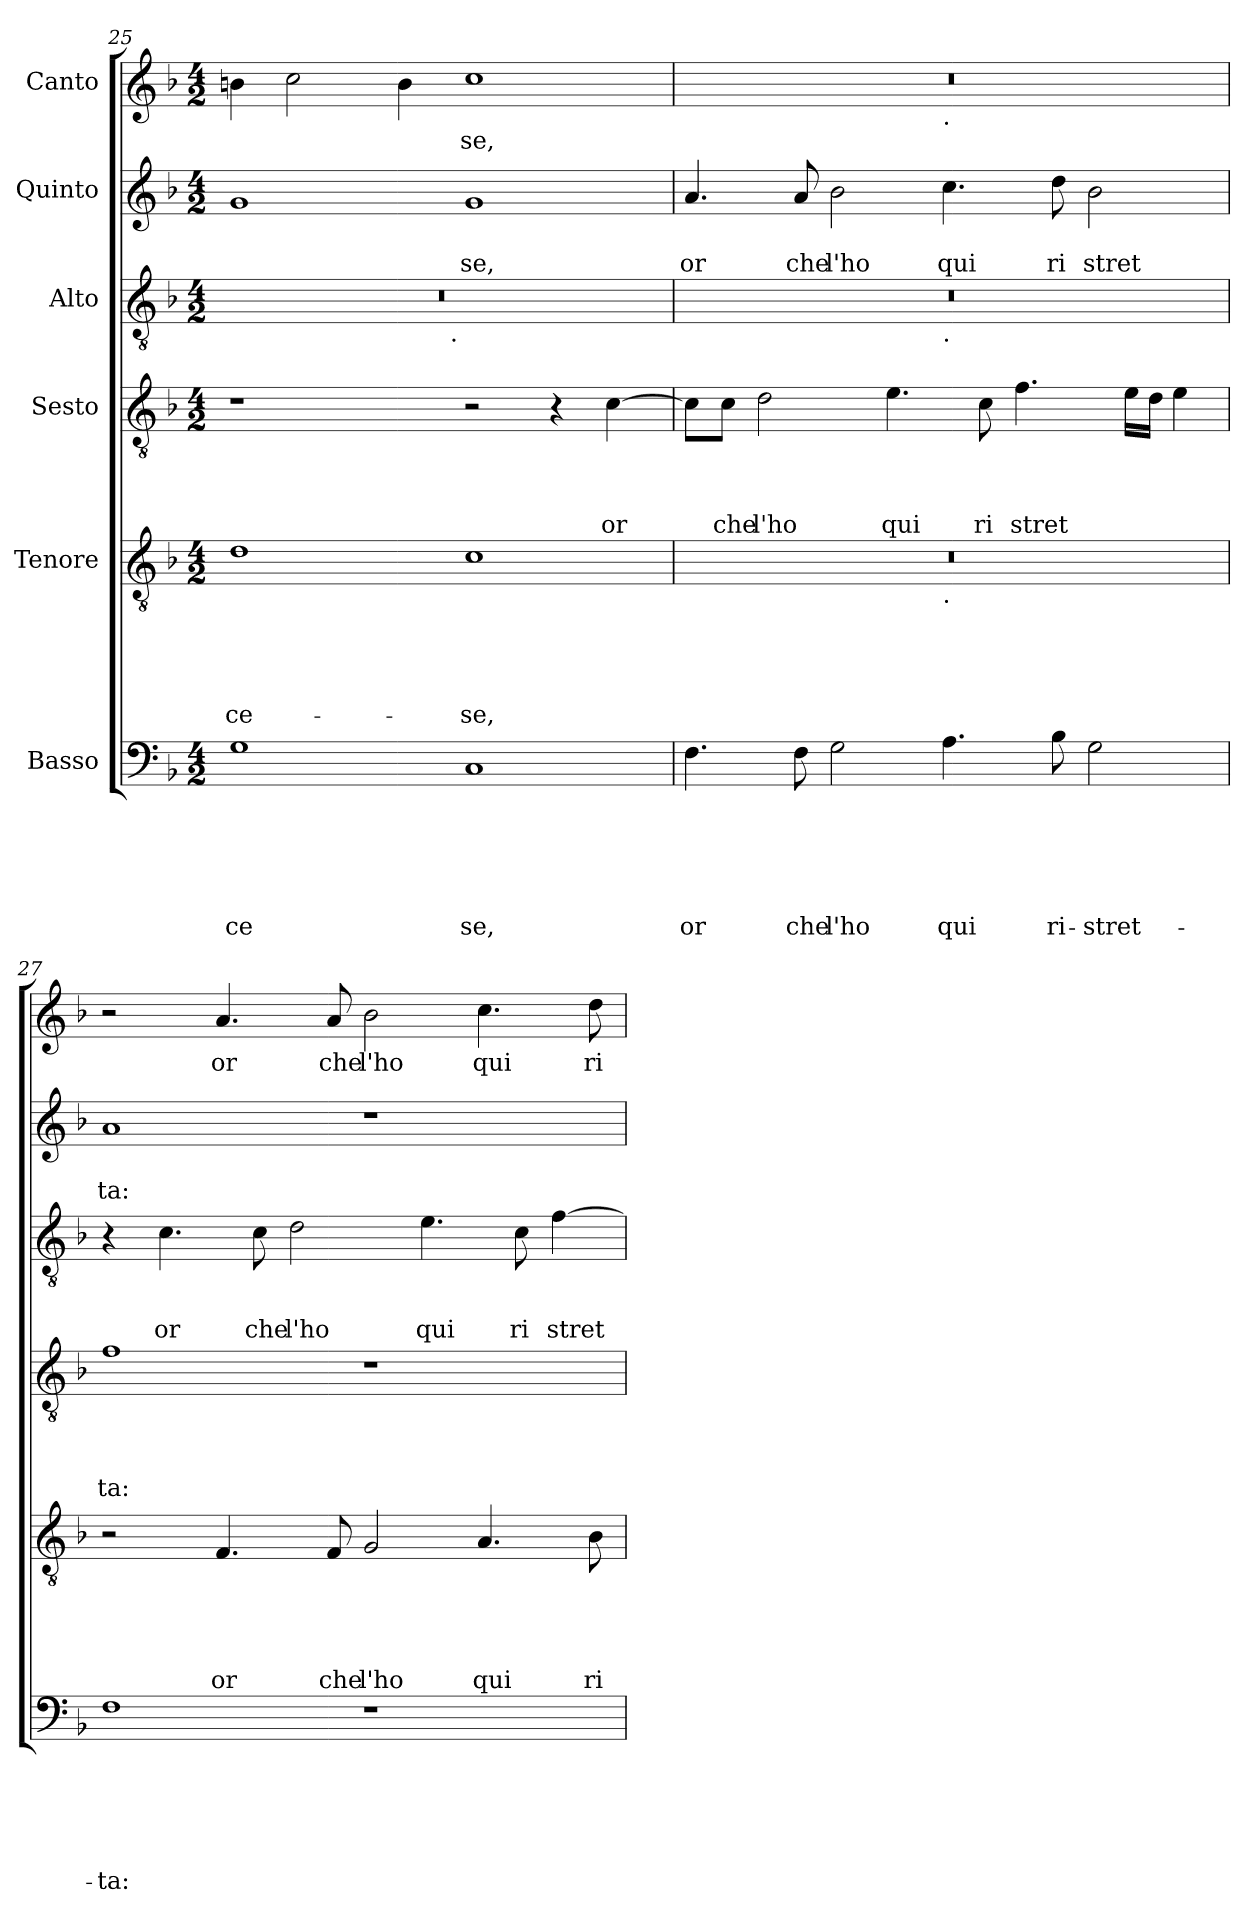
**kern	**text	**text	**text	**text	**text	**text	**kern	**text	**text	**text	**text	**text	**kern	**text	**text	**text	**text	**kern	**text	**text	**text	**kern	**text	**text	**kern	**text
*part6	*part6	*part6	*part6	*part6	*part6	*part6	*part5	*part5	*part5	*part5	*part5	*part5	*part4	*part4	*part4	*part4	*part4	*part3	*part3	*part3	*part3	*part2	*part2	*part2	*part1	*part1
*staff6	*staff6	*staff6	*staff6	*staff6	*staff6	*staff6	*staff5	*staff5	*staff5	*staff5	*staff5	*staff5	*staff4	*staff4	*staff4	*staff4	*staff4	*staff3	*staff3	*staff3	*staff3	*staff2	*staff2	*staff2	*staff1	*staff1
*I"Basso	*	*	*	*	*	*	*I"Tenore	*	*	*	*	*	*I"Sesto	*	*	*	*	*I"Alto	*	*	*	*I"Quinto	*	*	*I"Canto	*
*clefF4	*	*	*	*	*	*	*clefGv2	*	*	*	*	*	*clefGv2	*	*	*	*	*clefGv2	*	*	*	*clefG2	*	*	*clefG2	*
*k[b-]	*	*	*	*	*	*	*k[b-]	*	*	*	*	*	*k[b-]	*	*	*	*	*k[b-]	*	*	*	*k[b-]	*	*	*k[b-]	*
*F:	*	*	*	*	*	*	*F:	*	*	*	*	*	*F:	*	*	*	*	*F:	*	*	*	*F:	*	*	*F:	*
*M4/2	*	*	*	*	*	*	*M4/2	*	*	*	*	*	*M4/2	*	*	*	*	*M4/2	*	*	*	*M4/2	*	*	*M4/2	*
=25	=25	=25	=25	=25	=25	=25	=25	=25	=25	=25	=25	=25	=25	=25	=25	=25	=25	=25	=25	=25	=25	=25	=25	=25	=25	=25
!	!	!	!	!	!	!LO:LY:b	!	!	!	!	!	!LO:LY:b	!	!	!	!	!	!	!	!	!	!	!	!	!	!
*	*	*	*	*	*	*	*	*	*	*	*	*	*	*	*	*	*	*^	*	*	*	*	*	*	*	*
1G	.	.	.	.	.	ce	1d	.	.	.	.	-ce-	1r	.	.	.	.	0r	2ryy	.	.	.	1g	.	.	4bn\	.
.	.	.	.	.	.	.	.	.	.	.	.	.	.	.	.	.	.	.	.	.	.	.	.	.	.	2cc\	.
.	.	.	.	.	.	.	.	.	.	.	.	.	.	.	.	.	.	.	4...ryy	.	.	.	.	.	.	.	.
.	.	.	.	.	.	.	.	.	.	.	.	.	.	.	.	.	.	.	.	.	.	.	.	.	.	4b\	.
!	!	!	!	!	!	!	!	!	!	!	!	!	!	!	!	!	!	!	!LO:TX:b:t=.	!	!	!	!	!	!	!	!
.	.	.	.	.	.	.	.	.	.	.	.	.	.	.	.	.	.	.	1ryy	.	.	.	.	.	.	.	.
!	!	!	!	!	!	!LO:LY:b	!	!	!	!	!	!LO:LY:b	!	!	!	!	!	!	!	!	!	!	!	!	!LO:LY:b	!	!LO:LY:b
1C	.	.	.	.	.	se,	1c	.	.	.	.	-se,	2r	.	.	.	.	.	.	.	.	.	1g	.	-se,	1cc	se,
.	.	.	.	.	.	.	.	.	.	.	.	.	4r	.	.	.	.	.	.	.	.	.	.	.	.	.	.
!	!	!	!	!	!	!	!	!	!	!	!	!	!	!	!	!	!LO:LY:b	!	!	!	!	!	!	!	!	!	!
.	.	.	.	.	.	.	.	.	.	.	.	.	[>4c\	.	.	.	or	.	.	.	.	.	.	.	.	.	.
.	.	.	.	.	.	.	.	.	.	.	.	.	.	.	.	.	.	.	32ryy	.	.	.	.	.	.	.	.
!!LO:LB:g=z
=26	=26	=26	=26	=26	=26	=26	=26	=26	=26	=26	=26	=26	=26	=26	=26	=26	=26	=26	=26	=26	=26	=26	=26	=26	=26	=26	=26
!	!	!	!	!	!	!LO:LY:b	!	!	!	!	!	!	!	!	!	!	!	!	!	!	!	!	!	!	!LO:LY:b	!	!
*	*	*	*	*	*	*	*^	*	*	*	*	*	*	*	*	*	*	*	*	*	*	*	*	*	*	*^	*
4.F\	.	.	.	.	.	or	0r	1ryy	.	.	.	.	.	8c\L]	.	.	.	.	0r	1ryy	.	.	.	4.a/	.	or	0r	1ryy	.
!	!	!	!	!	!	!	!	!	!	!	!	!	!	!	!	!	!	!LO:LY:b	!	!	!	!	!	!	!	!	!	!	!
.	.	.	.	.	.	.	.	.	.	.	.	.	.	8c\J	.	.	.	che	.	.	.	.	.	.	.	.	.	.	.
!	!	!	!	!	!	!	!	!	!	!	!	!	!	!	!	!	!	!LO:LY:b	!	!	!	!	!	!	!	!	!	!	!
.	.	.	.	.	.	.	.	.	.	.	.	.	.	2d\	.	.	.	l'ho	.	.	.	.	.	.	.	.	.	.	.
!	!	!	!	!	!	!LO:LY:b	!	!	!	!	!	!	!	!	!	!	!	!	!	!	!	!	!	!	!	!LO:LY:b	!	!	!
8F\	.	.	.	.	.	che	.	.	.	.	.	.	.	.	.	.	.	.	.	.	.	.	.	8a/	.	che	.	.	.
!	!	!	!	!	!	!LO:LY:b	!	!	!	!	!	!	!	!	!	!	!	!	!	!	!	!	!	!	!	!LO:LY:b	!	!	!
2G\	.	.	.	.	.	l'ho	.	.	.	.	.	.	.	.	.	.	.	.	.	.	.	.	.	2b-\	.	l'ho	.	.	.
!	!	!	!	!	!	!	!	!	!	!	!	!	!	!	!	!	!	!LO:LY:b	!	!	!	!	!	!	!	!	!	!	!
.	.	.	.	.	.	.	.	.	.	.	.	.	.	4.e\	.	.	.	qui	.	.	.	.	.	.	.	.	.	.	.
!	!	!	!	!	!	!	!	!	!	!	!	!	!	!	!	!	!	!	!	!	!	!	!	!	!	!	!	!LO:TX:b:t=.	!
!	!	!	!	!	!	!	!	!	!	!	!	!	!	!	!	!	!	!	!	!LO:TX:b:t=.	!	!	!	!	!	!	!	!	!
!	!	!	!	!	!	!	!	!LO:TX:b:t=.	!	!	!	!	!	!	!	!	!	!	!	!	!	!	!	!	!	!	!	!	!
!	!	!	!	!	!	!LO:LY:b	!	!	!	!	!	!	!	!	!	!	!	!	!	!	!	!	!	!	!	!LO:LY:b	!	!	!
4.A\	.	.	.	.	.	qui	.	1ryy	.	.	.	.	.	.	.	.	.	.	.	1ryy	.	.	.	4.cc\	.	qui	.	1ryy	.
!	!	!	!	!	!	!	!	!	!	!	!	!	!	!	!	!	!	!LO:LY:b	!	!	!	!	!	!	!	!	!	!	!
.	.	.	.	.	.	.	.	.	.	.	.	.	.	8c\	.	.	.	ri	.	.	.	.	.	.	.	.	.	.	.
!	!	!	!	!	!	!	!	!	!	!	!	!	!	!	!	!	!	!LO:LY:b	!	!	!	!	!	!	!	!	!	!	!
.	.	.	.	.	.	.	.	.	.	.	.	.	.	4.f\	.	.	.	stret	.	.	.	.	.	.	.	.	.	.	.
!	!	!	!	!	!	!LO:LY:b	!	!	!	!	!	!	!	!	!	!	!	!	!	!	!	!	!	!	!	!LO:LY:b	!	!	!
8B-\	.	.	.	.	.	ri-	.	.	.	.	.	.	.	.	.	.	.	.	.	.	.	.	.	8dd\	.	ri	.	.	.
!	!	!	!	!	!	!LO:LY:b	!	!	!	!	!	!	!	!	!	!	!	!	!	!	!	!	!	!	!	!LO:LY:b	!	!	!
2G\	.	.	.	.	.	-stret-	.	.	.	.	.	.	.	.	.	.	.	.	.	.	.	.	.	2b-\	.	stret	.	.	.
.	.	.	.	.	.	.	.	.	.	.	.	.	.	16e\LL	.	.	.	.	.	.	.	.	.	.	.	.	.	.	.
.	.	.	.	.	.	.	.	.	.	.	.	.	.	16d\JJ	.	.	.	.	.	.	.	.	.	.	.	.	.	.	.
.	.	.	.	.	.	.	.	.	.	.	.	.	.	4e\	.	.	.	.	.	.	.	.	.	.	.	.	.	.	.
=27	=27	=27	=27	=27	=27	=27	=27	=27	=27	=27	=27	=27	=27	=27	=27	=27	=27	=27	=27	=27	=27	=27	=27	=27	=27	=27	=27	=27	=27
!	!	!	!	!	!	!LO:LY:b	!	!	!	!	!	!	!	!	!	!	!	!LO:LY:b	!	!	!	!	!	!	!	!LO:LY:b	!	!	!
*	*	*	*	*	*	*	*v	*v	*	*	*	*	*	*	*	*	*	*	*v	*v	*	*	*	*	*	*	*v	*v	*
1F	.	.	.	.	.	-ta:	2r	.	.	.	.	.	1f	.	.	.	ta:	4r	.	.	.	1a	.	ta:	2r	.
!	!	!	!	!	!	!	!	!	!	!	!	!	!	!	!	!	!	!	!	!	!LO:LY:b	!	!	!	!	!
.	.	.	.	.	.	.	.	.	.	.	.	.	.	.	.	.	.	4.c\	.	.	or	.	.	.	.	.
!	!	!	!	!	!	!	!	!	!	!	!	!LO:LY:b	!	!	!	!	!	!	!	!	!	!	!	!	!	!LO:LY:b
.	.	.	.	.	.	.	4.F/	.	.	.	.	or	.	.	.	.	.	.	.	.	.	.	.	.	4.a/	or
!	!	!	!	!	!	!	!	!	!	!	!	!	!	!	!	!	!	!	!	!	!LO:LY:b	!	!	!	!	!
.	.	.	.	.	.	.	.	.	.	.	.	.	.	.	.	.	.	8c\	.	.	che	.	.	.	.	.
!	!	!	!	!	!	!	!	!	!	!	!	!	!	!	!	!	!	!	!	!	!LO:LY:b	!	!	!	!	!
.	.	.	.	.	.	.	.	.	.	.	.	.	.	.	.	.	.	2d\	.	.	l'ho	.	.	.	.	.
!	!	!	!	!	!	!	!	!	!	!	!	!LO:LY:b	!	!	!	!	!	!	!	!	!	!	!	!	!	!LO:LY:b
.	.	.	.	.	.	.	8F/	.	.	.	.	che	.	.	.	.	.	.	.	.	.	.	.	.	8a/	che
!	!	!	!	!	!	!	!	!	!	!	!	!LO:LY:b	!	!	!	!	!	!	!	!	!	!	!	!	!	!LO:LY:b
1r	.	.	.	.	.	.	2G/	.	.	.	.	l'ho	1r	.	.	.	.	.	.	.	.	1r	.	.	2b-\	l'ho
!	!	!	!	!	!	!	!	!	!	!	!	!	!	!	!	!	!	!	!	!	!LO:LY:b	!	!	!	!	!
.	.	.	.	.	.	.	.	.	.	.	.	.	.	.	.	.	.	4.e\	.	.	qui	.	.	.	.	.
!	!	!	!	!	!	!	!	!	!	!	!	!LO:LY:b	!	!	!	!	!	!	!	!	!	!	!	!	!	!LO:LY:b
.	.	.	.	.	.	.	4.A/	.	.	.	.	qui	.	.	.	.	.	.	.	.	.	.	.	.	4.cc\	qui
!	!	!	!	!	!	!	!	!	!	!	!	!	!	!	!	!	!	!	!	!	!LO:LY:b	!	!	!	!	!
.	.	.	.	.	.	.	.	.	.	.	.	.	.	.	.	.	.	8c\	.	.	ri	.	.	.	.	.
!	!	!	!	!	!	!	!	!	!	!	!	!	!	!	!	!	!	!	!	!	!LO:LY:b	!	!	!	!	!
.	.	.	.	.	.	.	.	.	.	.	.	.	.	.	.	.	.	[>4f\	.	.	stret	.	.	.	.	.
!	!	!	!	!	!	!	!	!	!	!	!	!LO:LY:b	!	!	!	!	!	!	!	!	!	!	!	!	!	!LO:LY:b
.	.	.	.	.	.	.	8B-\	.	.	.	.	ri-	.	.	.	.	.	.	.	.	.	.	.	.	8dd\	ri
=	=	=	=	=	=	=	=	=	=	=	=	=	=	=	=	=	=	=	=	=	=	=	=	=	=	=
*-	*-	*-	*-	*-	*-	*-	*-	*-	*-	*-	*-	*-	*-	*-	*-	*-	*-	*-	*-	*-	*-	*-	*-	*-	*-	*-
